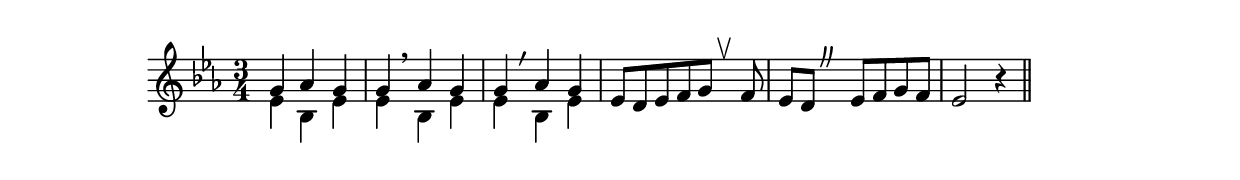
%% Do not edit this file; it is auto-generated from LSR http://lsr.dsi.unimi.it
%% This file is in the public domain.
\version "2.11.62"

\header {
  lsrtags = "expressive-marks"

  texidoc = "
Breathing signs are available in different tastes: commas (default),
ticks, vees and \"railroad tracks\" (caesura).

"
  doctitle = "Breathing signs"
} % begin verbatim
\new Staff \relative c'' {
  \key es \major
  \time 3/4
  % this bar contains no \breathe
  << { g4 as g } \\ { es4 bes es } >> |
  % Modern notation:
  % by default, \breathe uses the rcomma, just as if saying:
  % \override BreathingSign #'text = #(make-musicglyph-markup "scripts.rcomma")
  << { g4 as g } \\ { es4 \breathe bes es } >> |
  
  % rvarcomma and lvarcomma are variations of the default rcomma and lcomma
  % N.B.: must use Staff context here, since we start a Voice below
  \override Staff.BreathingSign #'text = \markup { \musicglyph #"scripts.rvarcomma" }
  << { g4 as g } \\ { es4 \breathe bes es } >> |
  
  % vee
  \override BreathingSign #'text = \markup { \musicglyph #"scripts.upbow" }
  es8[ d es f g] \breathe f |
  
  % caesura
  \override BreathingSign #'text = \markup { \musicglyph #"scripts.caesura.curved" }
  es8[ d] \breathe es[ f g f] |
  es2 r4 \bar "||"
}
